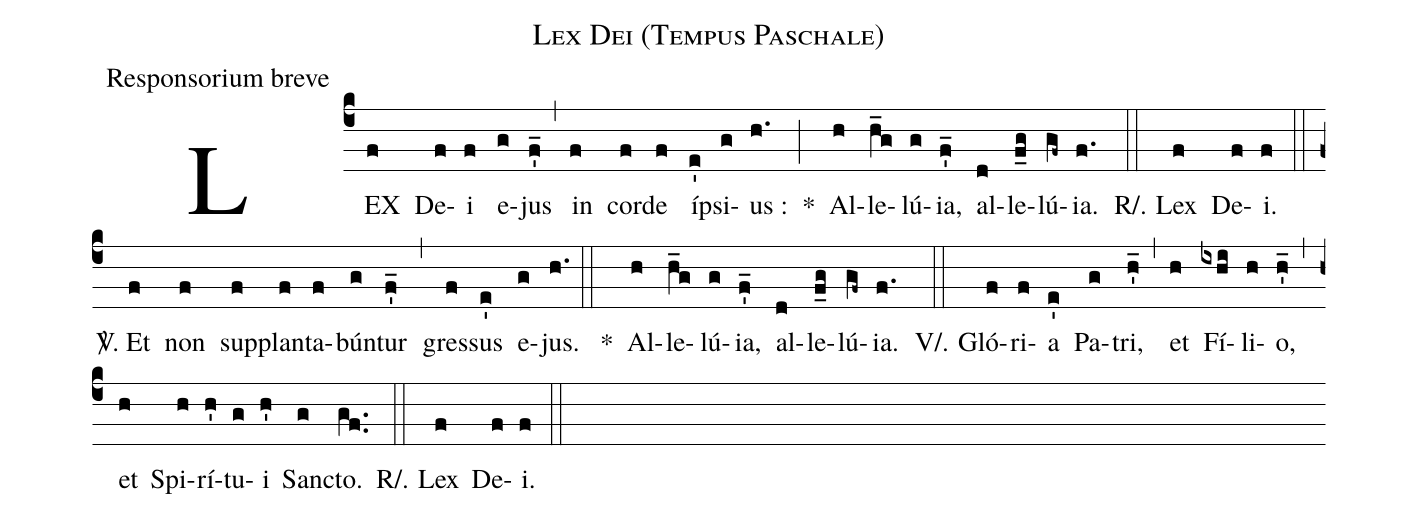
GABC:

name:Lex Dei (Tempus Paschale);
office-part:Responsorium breve;
%%
(c4) LEX(f) De(f)i(f) e(g)jus(f'_) (,) in(f) cor(f)de(f) í(e')psi(g)us :(h.) *(;) Al(h)le(h_g)lú(g){ia},(f'_) al(d)le(f_g)lú(gf~){ia}.(f.) (::)
R/. Lex(f) De(f)i.(f) (::)
<sp>V/</sp>. Et(f) non(f) sup(f)plan(f)ta(f)bún(g)tur(f'_) (,) gres(f)sus(e') e(g)jus.(h.) (::)
*() Al(h)le(h_g)lú(g){ia},(f'_) al(d)le(f_g)lú(gf~){ia}.(f.) (::)
V/. Gló(f)ri(f)a(e') Pa(g)tri,(h'_) (,) et(h) Fí(ixhi)li(h)o,(h'_) (,) et(h) Spi(h)rí(h')tu(g)i(h') San(g)cto.(gf..) (::)
R/. Lex(f) De(f)i.(f) (::)
